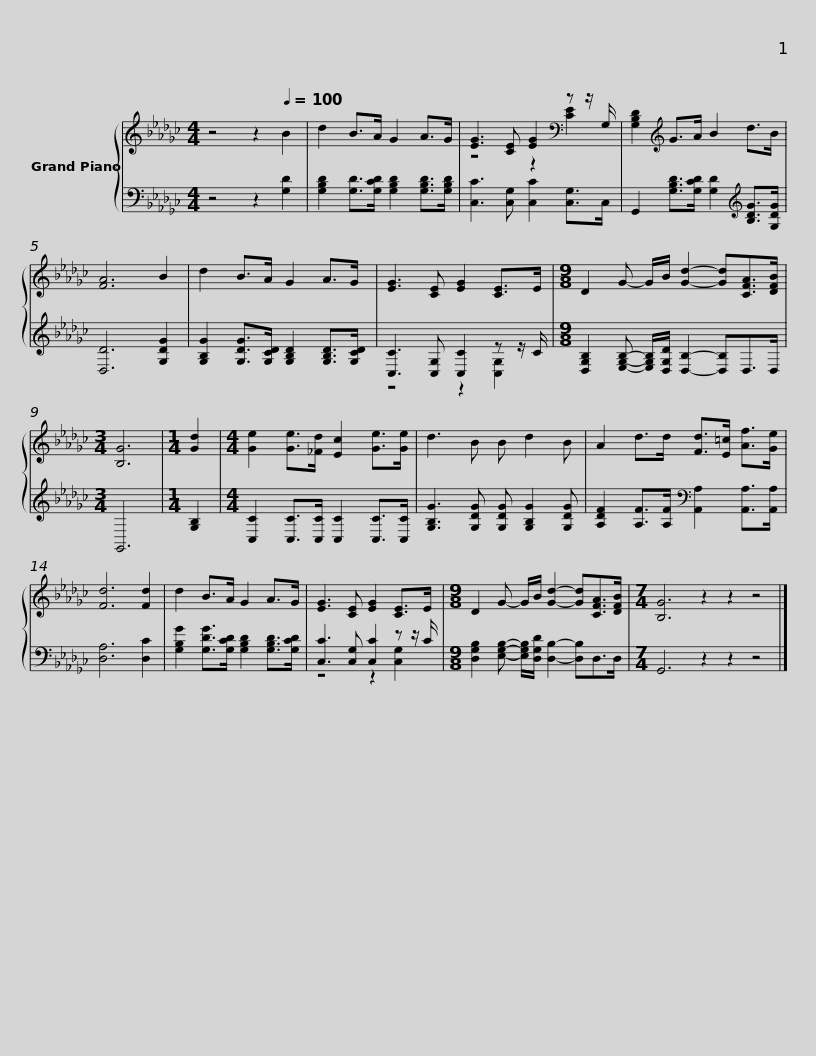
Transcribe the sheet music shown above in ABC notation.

X:1
%%score { ( 1 3 ) | ( 2 4 ) }
L:1/8
M:4/4
I:linebreak $
K:Gb
V:1 treble
V:3 treble
V:2 bass
V:4 bass
V:1
 z4 z2[Q:1/4=100] B2 | d2 B>A G2 A>G | [EG]3 [CE] [EG]2[K:bass] z z/ G,/ | [G,B,D]2[K:treble] G>A B2 d>B | [FA]6 B2 |$ %5
 d2 B>A G2 A>G | [EG]3 [CE] [EG]2 [CE]>E |[M:9/8] D2 G- G/B/ [Gd]2- [Gd][CFA]>[DFB] |[M:3/4] [B,G]6 |[M:1/4] [Gd]2 |$ %10
[M:4/4] [Ge]2 [Ge]>[_Fd] [Ec]2 [Ge]>[Ge] | d3 B B d2 B | A2 d>d [Fd]>[E=c] [Af]>[Ge] | [Fd]6 [Fd]2 |$ d2 B>A G2 A>G | %15
 [EG]3 [CE] [EG]2 [CE]>E |[M:9/8] D2 G- G/B/ [Gd]2- [Gd][CFA]>[DFB] |[M:7/4] [B,G]6 z2 z2 z4 |] %18
V:2
 z4 z2 [G,D]2 | [G,B,D]2 [G,D]>[G,CD] [G,B,D]2 [G,B,D]>[G,B,D] | [C,C]3 [C,G,] [C,C]2 [C,G,]>C, | G,,2 [G,B,D]>[G,CD] [G,D]2[K:treble] [B,DG]>[G,DG] | [D,D]6 [G,DG]2 |$ %5
 [G,B,G]2 [G,DG]>[G,CD] [G,B,D]2 [G,B,D]>[G,CD] | [C,C]3 [C,G,] [C,C]2 z z/ C/ |[M:9/8] [D,G,B,]2 [E,G,B,]- [E,G,B,]/[D,G,D]/ [D,B,]2- [D,B,]D,>D, |[M:3/4] G,,6 |[M:1/4] [G,B,]2 |$ %10
[M:4/4] [C,C]2 [C,C]>[C,C] [C,C]2 [C,C]>[C,C] | [G,B,G]3 [G,DG] [G,DG] [G,B,G]2 [G,DG] | [A,DF]2 [A,F]>[A,F][K:bass] [A,,A,]2 [A,,A,]>[A,,A,] | [D,A,]6 [D,C]2 |$ [G,B,G]2 [G,DG]>[G,CD] [G,B,D]2 [G,B,D]>[G,CD] | %15
 [C,C]3 [C,G,] [C,C]2 z z/ C/ |[M:9/8] [D,G,B,]2 [E,G,B,]- [E,G,B,]/[D,G,D]/ [D,B,]2- [D,B,]D,>D, |[M:7/4] G,,6 z2 z2 z4 |] %18
V:3
 x8 | x8 | z4 z2[K:bass] [CE]2 | x2[K:treble] x6 | x8 |$ %5
 x8 | x8 |[M:9/8] x9 |[M:3/4] x6 |[M:1/4] x2 |$ %10
[M:4/4] x8 | x8 | x8 | x8 |$ x8 | %15
 x8 |[M:9/8] x9 |[M:7/4] x14 |] %18
V:4
 x8 | x8 | x8 | x6[K:treble] x2 | x8 |$ %5
 x8 | z4 z2 [C,G,]2 |[M:9/8] x9 |[M:3/4] x6 |[M:1/4] x2 |$ %10
[M:4/4] x8 | x8 | x4[K:bass] x4 | x8 |$ x8 | %15
 z4 z2 [C,G,]2 |[M:9/8] x9 |[M:7/4] x14 |] %18
